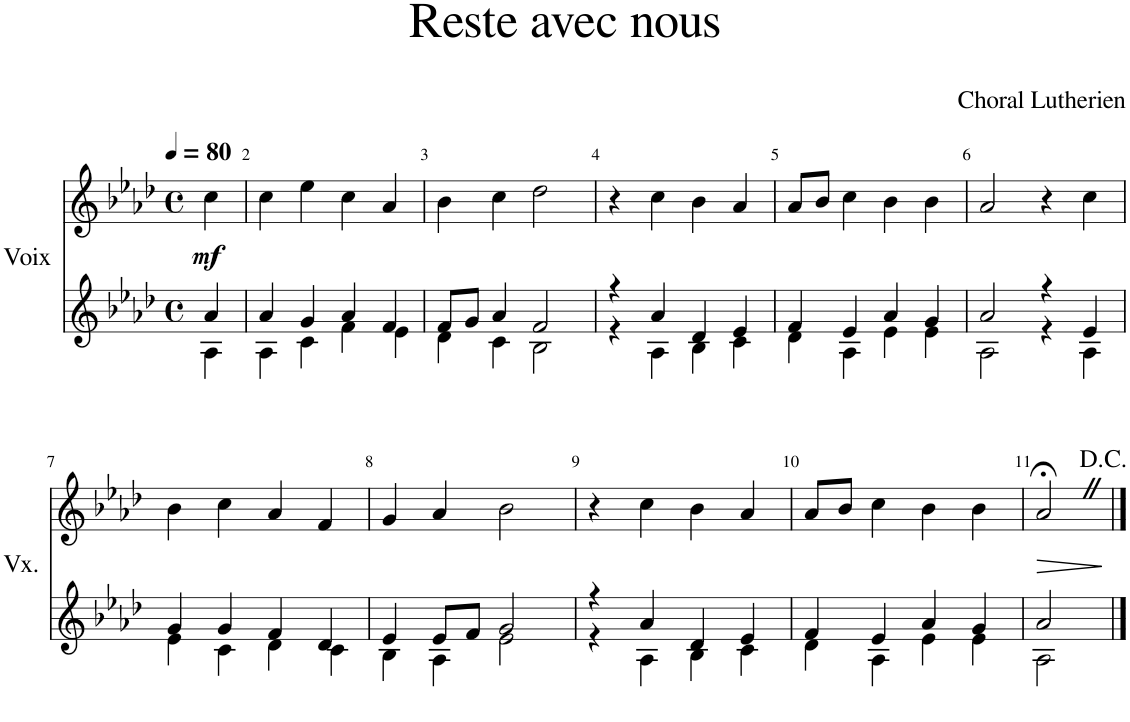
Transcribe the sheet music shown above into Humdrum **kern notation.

**kern	**kern	**dynam
*part1	*part1	*part1
*staff2	*staff1	*staff1/2
*I"Voix	*	*
*I'Vx.	*	*
*clefG2	*clefG2	*
*k[b-e-a-d-]	*k[b-e-a-d-]	*
*M4/4	*M4/4	*
*met(c)	*met(c)	*
*MM80	*MM80	*
=1	=1	=1
*^	*	*
!	!	!	!LO:DY:b
4a-/	4A-\	4cc\	mf
=2	=2	=2	=2
4a-/	4A-\	4cc\	.
4g/	4c\	4ee-\	.
4a-/	4f\	4cc\	.
4f/	4e-\	4a-/	.
=3	=3	=3	=3
8f/L	4d-\	4b-\	.
8g/J	.	.	.
4a-/	4c\	4cc\	.
2f/	2B-\	2dd-\	.
=4	=4	=4	=4
4r	4r	4r	.
4a-/	4A-\	4cc\	.
4d-/	4B-\	4b-\	.
4e-/	4c\	4a-/	.
=5	=5	=5	=5
4f/	4d-\	8a-/L	.
.	.	8b-/J	.
4e-/	4A-\	4cc\	.
4a-/	4e-\	4b-\	.
4g/	4e-\	4b-\	.
=6	=6	=6	=6
2a-/	2A-\	2a-/	.
4r	4r	4r	.
4e-/	4A-\	4cc\	.
!!LO:LB:g=z
=7	=7	=7	=7
4g/	4e-\	4b-\	.
4g/	4c\	4cc\	.
4f/	4d-\	4a-/	.
4d-/	4c\	4f/	.
=8	=8	=8	=8
4e-/	4B-\	4g/	.
8e-/L	4A-\	4a-/	.
8f/J	.	.	.
2g/	2e-\	2b-\	.
=9	=9	=9	=9
4r	4r	4r	.
4a-/	4A-\	4cc\	.
4d-/	4B-\	4b-\	.
4e-/	4c\	4a-/	.
=10	=10	=10	=10
4f/	4d-\	8a-/L	.
.	.	8b-/J	.
4e-/	4A-\	4cc\	.
4a-/	4e-\	4b-\	.
4g/	4e-\	4b-\	.
=11	=11	=11	=11
!	!	!	!LO:HP:b
2a-/	2A-\	2a-;<Z/	>
*v	*v	*	*
.	.	]
==	==	==
*-	*-	*-
